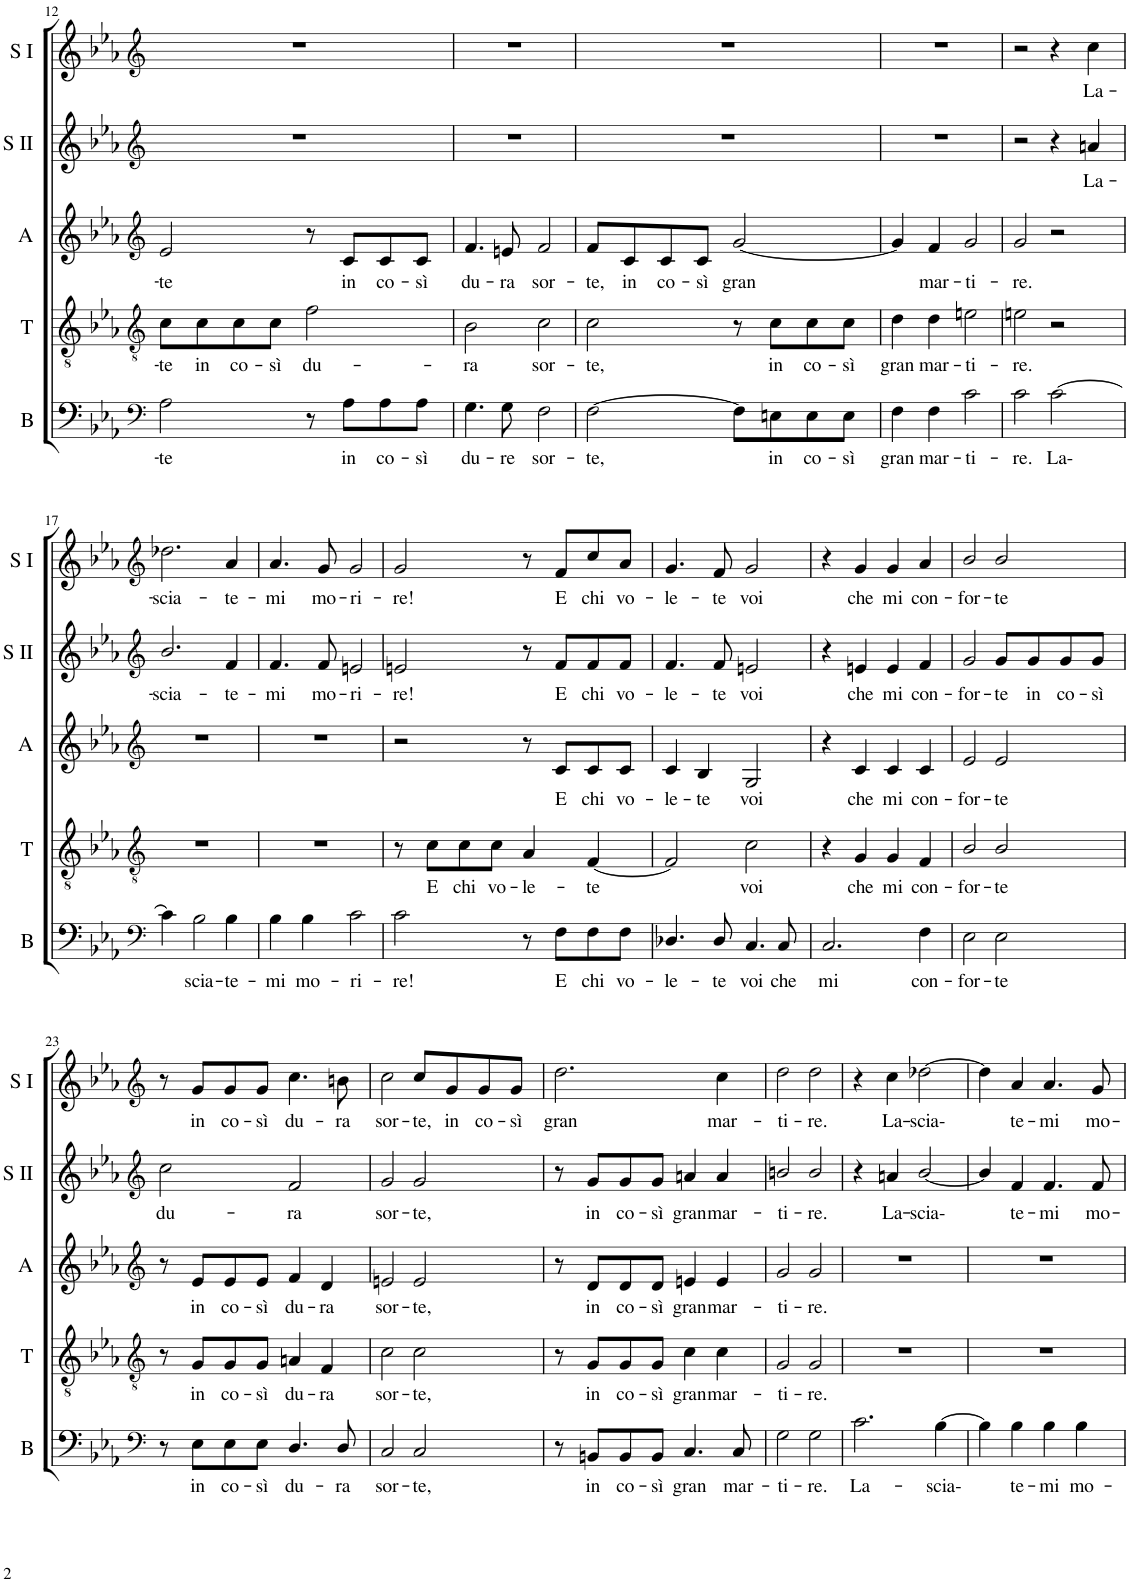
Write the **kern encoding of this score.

**kern	**text	**kern	**text	**kern	**text	**kern	**text	**kern	**text
*part5	*part5	*part4	*part4	*part3	*part3	*part2	*part2	*part1	*part1
*staff5	*staff5	*staff4	*staff4	*staff3	*staff3	*staff2	*staff2	*staff1	*staff1
*I"Bass	*	*I"Tenor	*	*I"Alto	*	*I"Soprano II	*	*I"Soprano I	*
*I'B	*	*I'T	*	*I'A	*	*I'S II	*	*I'S I	*
!!LO:PB:g=z
*clefF4	*	*clefGv2	*	*clefG2	*	*clefG2	*	*clefG2	*
*k[b-e-a-]	*	*k[b-e-a-]	*	*k[b-e-a-]	*	*k[b-e-a-]	*	*k[b-e-a-]	*
*M4/4	*	*M4/4	*	*M4/4	*	*M4/4	*	*M4/4	*
=12	=12	=12	=12	=12	=12	=12	=12	=12	=12
!	!LO:LY:b	!	!LO:LY:b	!	!LO:LY:b	!	!	!	!
2A-\	te	8c\L	te	2e-/	te	1r	.	1r	.
!	!	!	!LO:LY:b	!	!	!	!	!	!
.	.	8c\	in	.	.	.	.	.	.
!	!	!	!LO:LY:b	!	!	!	!	!	!
.	.	8c\	co-	.	.	.	.	.	.
!	!	!	!LO:LY:b	!	!	!	!	!	!
.	.	8c\J	sì	.	.	.	.	.	.
!	!	!	!LO:LY:b	!	!	!	!	!	!
8r	.	2f\	du-	8r	.	.	.	.	.
!	!LO:LY:b	!	!	!	!LO:LY:b	!	!	!	!
8A-\L	in	.	.	8c/L	in	.	.	.	.
!	!LO:LY:b	!	!	!	!LO:LY:b	!	!	!	!
8A-\	co-	.	.	8c/	co-	.	.	.	.
!	!LO:LY:b	!	!	!	!LO:LY:b	!	!	!	!
8A-\J	sì	.	.	8c/J	sì	.	.	.	.
=13	=13	=13	=13	=13	=13	=13	=13	=13	=13
!	!LO:LY:b	!	!LO:LY:b	!	!LO:LY:b	!	!	!	!
4.G\	du-	2B-\	ra	4.f/	du-	1r	.	1r	.
!	!LO:LY:b	!	!	!	!LO:LY:b	!	!	!	!
8G\	re	.	.	8en/	ra	.	.	.	.
!	!LO:LY:b	!	!LO:LY:b	!	!LO:LY:b	!	!	!	!
2F\	sor-	2c\	sor-	2f/	sor-	.	.	.	.
=14	=14	=14	=14	=14	=14	=14	=14	=14	=14
!	!LO:LY:b	!	!LO:LY:b	!	!LO:LY:b	!	!	!	!
[2F\	te,	2c\	te,	8f/L	te,	1r	.	1r	.
!	!	!	!	!	!LO:LY:b	!	!	!	!
.	.	.	.	8c/	in	.	.	.	.
!	!	!	!	!	!LO:LY:b	!	!	!	!
.	.	.	.	8c/	co-	.	.	.	.
!	!	!	!	!	!LO:LY:b	!	!	!	!
.	.	.	.	8c/J	sì	.	.	.	.
!	!	!	!	!	!LO:LY:b	!	!	!	!
8F\L]	.	8r	.	[2g/	gran	.	.	.	.
!	!LO:LY:b	!	!LO:LY:b	!	!	!	!	!	!
8En\	in	8c\L	in	.	.	.	.	.	.
!	!LO:LY:b	!	!LO:LY:b	!	!	!	!	!	!
8E\	co-	8c\	co-	.	.	.	.	.	.
!	!LO:LY:b	!	!LO:LY:b	!	!	!	!	!	!
8E\J	sì	8c\J	sì	.	.	.	.	.	.
=15	=15	=15	=15	=15	=15	=15	=15	=15	=15
!	!LO:LY:b	!	!LO:LY:b	!	!	!	!	!	!
4F\	gran	4d\	gran	4g/]	.	1r	.	1r	.
!	!LO:LY:b	!	!LO:LY:b	!	!LO:LY:b	!	!	!	!
4F\	mar-	4d\	mar-	4f/	mar-	.	.	.	.
!	!LO:LY:b	!	!LO:LY:b	!	!LO:LY:b	!	!	!	!
2c\	ti-	2en\	ti-	2g/	ti-	.	.	.	.
=16	=16	=16	=16	=16	=16	=16	=16	=16	=16
!	!LO:LY:b	!	!LO:LY:b	!	!LO:LY:b	!	!	!	!
2c\	re.	2en\	re.	2g/	re.	2r	.	2r	.
!	!LO:LY:b	!	!	!	!	!	!	!	!
[2c\	La-	2r	.	2r	.	4r	.	4r	.
!	!	!	!	!	!	!	!LO:LY:b	!	!LO:LY:b
.	.	.	.	.	.	4an/	La-	4cc\	La-
!!LO:LB:g=z
=17	=17	=17	=17	=17	=17	=17	=17	=17	=17
*clefF4	*	*clefGv2	*	*clefG2	*	*clefG2	*	*clefG2	*
!	!	!	!	!	!	!	!LO:LY:b	!	!LO:LY:b
4c\]	.	1r	.	1r	.	2.b-/	scia-	2.dd-X\	scia-
!	!LO:LY:b	!	!	!	!	!	!	!	!
2B-\	scia-	.	.	.	.	.	.	.	.
!	!LO:LY:b	!	!	!	!	!	!LO:LY:b	!	!LO:LY:b
4B-\	te-	.	.	.	.	4f/	te-	4a-/	te-
=18	=18	=18	=18	=18	=18	=18	=18	=18	=18
!	!LO:LY:b	!	!	!	!	!	!LO:LY:b	!	!LO:LY:b
4B-\	mi	1r	.	1r	.	4.f/	mi	4.a-/	mi
!	!LO:LY:b	!	!	!	!	!	!	!	!
4B-\	mo-	.	.	.	.	.	.	.	.
!	!	!	!	!	!	!	!LO:LY:b	!	!LO:LY:b
.	.	.	.	.	.	8f/	mo-	8g/	mo-
!	!LO:LY:b	!	!	!	!	!	!LO:LY:b	!	!LO:LY:b
2c\	ri-	.	.	.	.	2en/	ri-	2g/	ri-
=19	=19	=19	=19	=19	=19	=19	=19	=19	=19
!	!LO:LY:b	!	!	!	!	!	!LO:LY:b	!	!LO:LY:b
2c\	re!	8r	.	2r	.	2en/	re!	2g/	re!
!	!	!	!LO:LY:b	!	!	!	!	!	!
.	.	8c\L	E	.	.	.	.	.	.
!	!	!	!LO:LY:b	!	!	!	!	!	!
.	.	8c\	chi	.	.	.	.	.	.
!	!	!	!LO:LY:b	!	!	!	!	!	!
.	.	8c\J	vo-	.	.	.	.	.	.
!	!	!	!LO:LY:b	!	!	!	!	!	!
8r	.	4A-/	le-	8r	.	8r	.	8r	.
!	!LO:LY:b	!	!	!	!LO:LY:b	!	!LO:LY:b	!	!LO:LY:b
8F\L	E	.	.	8c/L	E	8f/L	E	8f/L	E
!	!LO:LY:b	!	!LO:LY:b	!	!LO:LY:b	!	!LO:LY:b	!	!LO:LY:b
8F\	chi	[4F/	te	8c/	chi	8f/	chi	8cc/	chi
!	!LO:LY:b	!	!	!	!LO:LY:b	!	!LO:LY:b	!	!LO:LY:b
8F\J	vo-	.	.	8c/J	vo-	8f/J	vo-	8a-/J	vo-
=20	=20	=20	=20	=20	=20	=20	=20	=20	=20
!	!LO:LY:b	!	!	!	!LO:LY:b	!	!LO:LY:b	!	!LO:LY:b
4.D-X/	le-	2F/]	.	4c/	le-	4.f/	le-	4.g/	le-
!	!	!	!	!	!LO:LY:b	!	!	!	!
.	.	.	.	4B-/	te	.	.	.	.
!	!LO:LY:b	!	!	!	!	!	!LO:LY:b	!	!LO:LY:b
8D-/	te	.	.	.	.	8f/	te	8f/	te
!	!LO:LY:b	!	!LO:LY:b	!	!LO:LY:b	!	!LO:LY:b	!	!LO:LY:b
4.C/	voi	2c\	voi	2G/	voi	2en/	voi	2g/	voi
!	!LO:LY:b	!	!	!	!	!	!	!	!
8C/	che	.	.	.	.	.	.	.	.
=21	=21	=21	=21	=21	=21	=21	=21	=21	=21
!	!LO:LY:b	!	!	!	!	!	!	!	!
2.C/	mi	4r	.	4r	.	4r	.	4r	.
!	!	!	!LO:LY:b	!	!LO:LY:b	!	!LO:LY:b	!	!LO:LY:b
.	.	4G/	che	4c/	che	4en/	che	4g/	che
!	!	!	!LO:LY:b	!	!LO:LY:b	!	!LO:LY:b	!	!LO:LY:b
.	.	4G/	mi	4c/	mi	4e/	mi	4g/	mi
!	!LO:LY:b	!	!LO:LY:b	!	!LO:LY:b	!	!LO:LY:b	!	!LO:LY:b
4F\	con-	4F/	con-	4c/	con-	4f/	con-	4a-/	con-
=22	=22	=22	=22	=22	=22	=22	=22	=22	=22
!	!LO:LY:b	!	!LO:LY:b	!	!LO:LY:b	!	!LO:LY:b	!	!LO:LY:b
2E-\	for-	2B-/	for-	2e-/	for-	2g/	for-	2b-/	for-
!	!LO:LY:b	!	!LO:LY:b	!	!LO:LY:b	!	!LO:LY:b	!	!LO:LY:b
2E-\	te	2B-/	te	2e-/	te	8g/L	te	2b-/	te
!	!	!	!	!	!	!	!LO:LY:b	!	!
.	.	.	.	.	.	8g/	in	.	.
!	!	!	!	!	!	!	!LO:LY:b	!	!
.	.	.	.	.	.	8g/	co-	.	.
!	!	!	!	!	!	!	!LO:LY:b	!	!
.	.	.	.	.	.	8g/J	sì	.	.
!!LO:LB:g=z
=23	=23	=23	=23	=23	=23	=23	=23	=23	=23
*clefF4	*	*clefGv2	*	*clefG2	*	*clefG2	*	*clefG2	*
!	!	!	!	!	!	!	!LO:LY:b	!	!
8r	.	8r	.	8r	.	2cc\	du-	8r	.
!	!LO:LY:b	!	!LO:LY:b	!	!LO:LY:b	!	!	!	!LO:LY:b
8E-\L	in	8G/L	in	8e-/L	in	.	.	8g/L	in
!	!LO:LY:b	!	!LO:LY:b	!	!LO:LY:b	!	!	!	!LO:LY:b
8E-\	co-	8G/	co-	8e-/	co-	.	.	8g/	co-
!	!LO:LY:b	!	!LO:LY:b	!	!LO:LY:b	!	!	!	!LO:LY:b
8E-\J	sì	8G/J	sì	8e-/J	sì	.	.	8g/J	sì
!	!LO:LY:b	!	!LO:LY:b	!	!LO:LY:b	!	!LO:LY:b	!	!LO:LY:b
4.D/	du-	4An/	du-	4f/	du-	2f/	ra	4.cc\	du-
!	!	!	!LO:LY:b	!	!LO:LY:b	!	!	!	!
.	.	4F/	ra	4d/	ra	.	.	.	.
!	!LO:LY:b	!	!	!	!	!	!	!	!LO:LY:b
8D/	ra	.	.	.	.	.	.	8bn\	ra
=24	=24	=24	=24	=24	=24	=24	=24	=24	=24
!	!LO:LY:b	!	!LO:LY:b	!	!LO:LY:b	!	!LO:LY:b	!	!LO:LY:b
2C/	sor-	2c\	sor-	2en/	sor-	2g/	sor-	2cc\	sor-
!	!LO:LY:b	!	!LO:LY:b	!	!LO:LY:b	!	!LO:LY:b	!	!LO:LY:b
2C/	te,	2c\	te,	2e/	te,	2g/	te,	8cc/L	te,
!	!	!	!	!	!	!	!	!	!LO:LY:b
.	.	.	.	.	.	.	.	8g/	in
!	!	!	!	!	!	!	!	!	!LO:LY:b
.	.	.	.	.	.	.	.	8g/	co-
!	!	!	!	!	!	!	!	!	!LO:LY:b
.	.	.	.	.	.	.	.	8g/J	sì
=25	=25	=25	=25	=25	=25	=25	=25	=25	=25
!	!	!	!	!	!	!	!	!	!LO:LY:b
8r	.	8r	.	8r	.	8r	.	2.dd\	gran
!	!LO:LY:b	!	!LO:LY:b	!	!LO:LY:b	!	!LO:LY:b	!	!
8BBn/L	in	8G/L	in	8d/L	in	8g/L	in	.	.
!	!LO:LY:b	!	!LO:LY:b	!	!LO:LY:b	!	!LO:LY:b	!	!
8BB/	co-	8G/	co-	8d/	co-	8g/	co-	.	.
!	!LO:LY:b	!	!LO:LY:b	!	!LO:LY:b	!	!LO:LY:b	!	!
8BB/J	sì	8G/J	sì	8d/J	sì	8g/J	sì	.	.
!	!LO:LY:b	!	!LO:LY:b	!	!LO:LY:b	!	!LO:LY:b	!	!
4.C/	gran	4c\	gran	4en/	gran	4an/	gran	.	.
!	!	!	!LO:LY:b	!	!LO:LY:b	!	!LO:LY:b	!	!LO:LY:b
.	.	4c\	mar-	4e/	mar-	4a/	mar-	4cc\	mar-
!	!LO:LY:b	!	!	!	!	!	!	!	!
8C/	mar-	.	.	.	.	.	.	.	.
=26	=26	=26	=26	=26	=26	=26	=26	=26	=26
!	!LO:LY:b	!	!LO:LY:b	!	!LO:LY:b	!	!LO:LY:b	!	!LO:LY:b
2G\	ti-	2G/	ti-	2g/	ti-	2bn/	ti-	2dd\	ti-
!	!LO:LY:b	!	!LO:LY:b	!	!LO:LY:b	!	!LO:LY:b	!	!LO:LY:b
2G\	re.	2G/	re.	2g/	re.	2b/	re.	2dd\	re.
=27	=27	=27	=27	=27	=27	=27	=27	=27	=27
!	!LO:LY:b	!	!	!	!	!	!	!	!
2.c\	La-	1r	.	1r	.	4r	.	4r	.
!	!	!	!	!	!	!	!LO:LY:b	!	!LO:LY:b
.	.	.	.	.	.	4an/	La-	4cc\	La-
!	!	!	!	!	!	!	!LO:LY:b	!	!LO:LY:b
.	.	.	.	.	.	[2b-/	scia-	[2dd-X\	scia-
!	!LO:LY:b	!	!	!	!	!	!	!	!
[4B-\	scia-	.	.	.	.	.	.	.	.
=28	=28	=28	=28	=28	=28	=28	=28	=28	=28
4B-\]	.	1r	.	1r	.	4b-/]	.	4dd-\]	.
!	!LO:LY:b	!	!	!	!	!	!LO:LY:b	!	!LO:LY:b
4B-\	te-	.	.	.	.	4f/	te-	4a-/	te-
!	!LO:LY:b	!	!	!	!	!	!LO:LY:b	!	!LO:LY:b
4B-\	mi	.	.	.	.	4.f/	mi	4.a-/	mi
!	!LO:LY:b	!	!	!	!	!	!	!	!
4B-\	mo-	.	.	.	.	.	.	.	.
!	!	!	!	!	!	!	!LO:LY:b	!	!LO:LY:b
.	.	.	.	.	.	8f/	mo-	8g/	mo-
=	=	=	=	=	=	=	=	=	=
*-	*-	*-	*-	*-	*-	*-	*-	*-	*-
